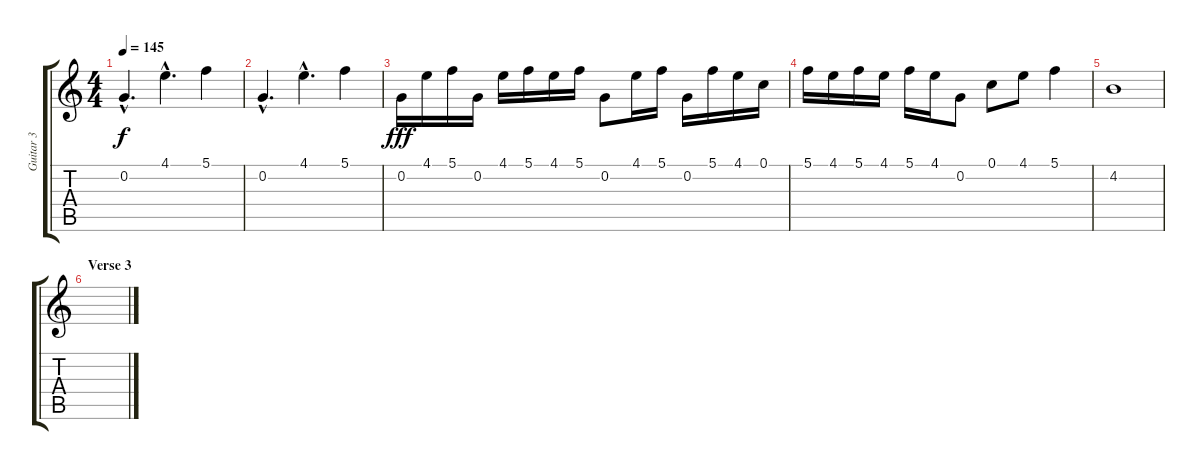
\track ("Guitar 3" "Guitar 3") {instrument distortionguitar}
\staff {score tabs}
\tuning (C4 G3 Eb3 Bb2 F2 C2) {hide}
\ts (4 4)
\tempo 145
\clef g2
\ks c
0.2{hac}.4{d dy f} 4.1{hac}.4{d} 5.1.4 |
0.2{hac}.4{d} 4.1{hac}.4{d} 5.1.4 |
0.2.16{dy fff} 4.1.16 5.1.16 0.2.16 4.1.16 5.1.16 4.1.16 5.1.16 0.2.8 4.1.16 5.1.16 0.2.16 5.1.16 4.1.16 0.1.16 |
5.1.16 4.1.16 5.1.16 4.1.16 5.1.16 4.1.16 0.2.8 0.1.8 4.1.8 5.1.4 |
4.2.1 |
\section ("" "Verse 3")
